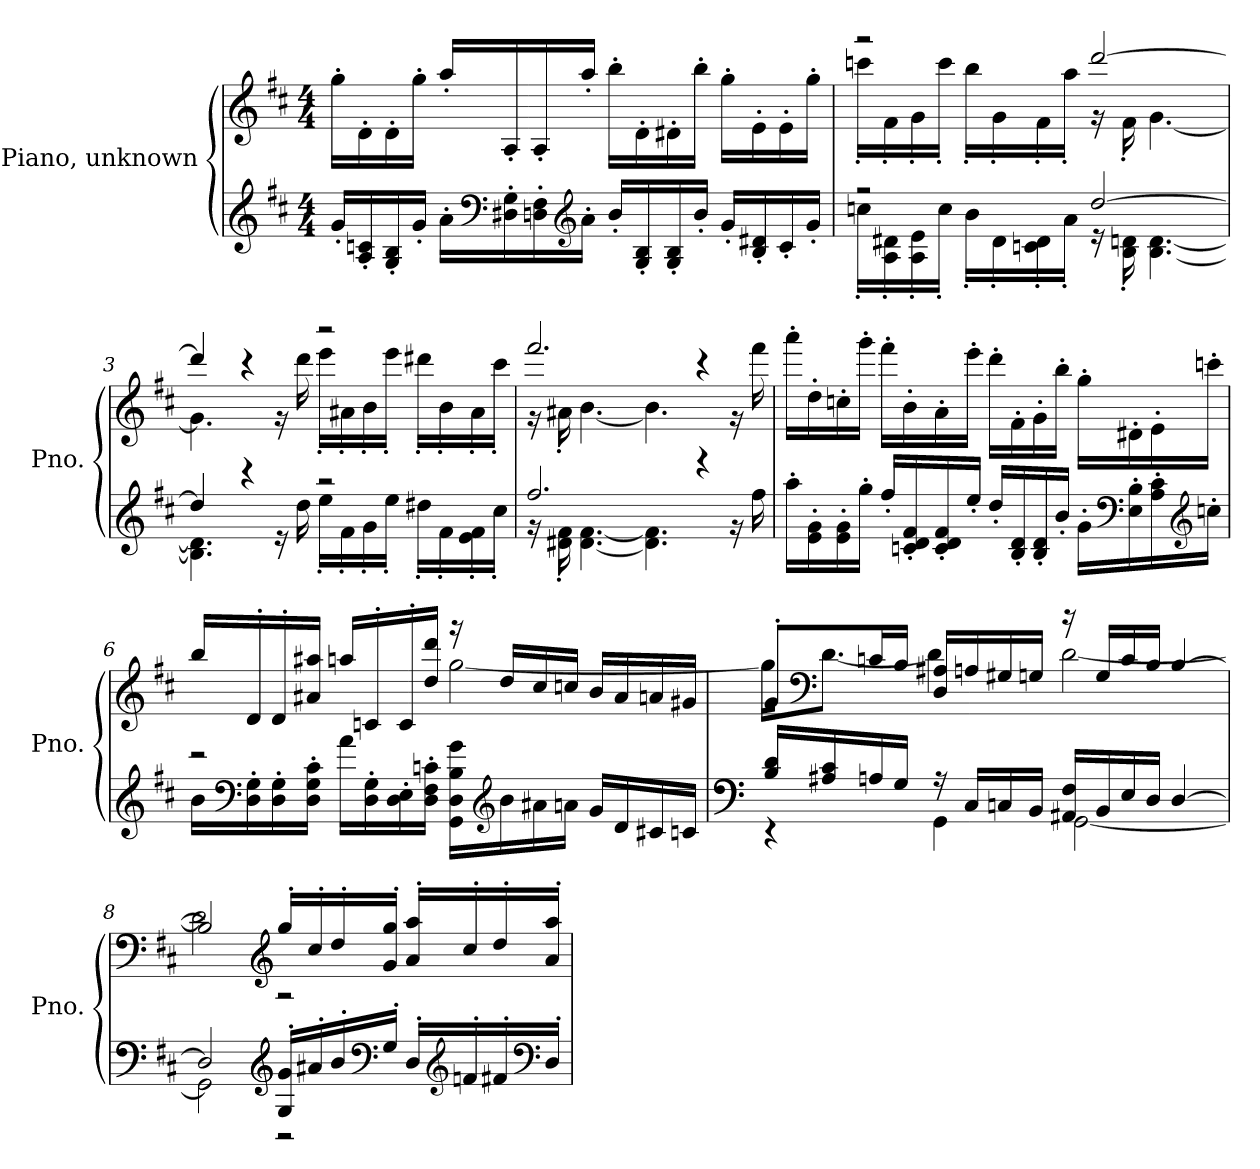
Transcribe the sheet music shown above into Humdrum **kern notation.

**kern	**kern
*part1	*part1
*staff2	*staff1
*I"Piano, unknown	*
*I'Pno.	*
*clefG2	*clefG2
*k[f#c#]	*k[f#c#]
*M4/4	*M4/4
*MM120	*MM120
=1	=1
16g'/LL	16gg'\LL
16A/' 16cn/'	16d'\
16G/' 16B/'	16d'\
16g'/JJ	16gg'\JJ
16a'\LL	16aa'/LL
*clefF4	*
16D#X\' 16G\'	16A'/
16Dn\' 16F#\'	16A'/
*clefG2	*
16a'\JJ	16aa'/JJ
16b'/LL	16bb'\LL
16G/' 16B/'	16d'\
16G/' 16B/'	16d#X'\
16b'/JJ	16bb'\JJ
16g'/LL	16gg'\LL
16B/' 16d#X/'	16e'\
16c'/	16e'\
16g'/JJ	16gg'\JJ
=2	=2
*^	*^
2r	16ccn'\LL	2r	16cccn'\LL
.	16A\' 16d#X\'	.	16f#'\
.	16A\' 16e\'	.	16g'\
.	16cc'\JJ	.	16ccc'\JJ
.	16b'\LL	.	16bb'\LL
.	16d#'\	.	16g'\
.	16cn\' 16d#\'	.	16f#'\
.	16a'\JJ	.	16aa'\JJ
[2dd/	16r	[2ddd/	16r
.	16B\' 16dn\'	.	16f#'\
.	[4.B\ [4.d\	.	[4.g\
!!LO:LB:g=z	!!
=3	=3	=3	=3
4dd/]	4.B\] 4.d\]	4ddd/]	4.g\]
4r	.	4r	.
.	16r	.	16r
.	16dd\	.	16ddd\
2r	16ee'\LL	2r	16eee'\LL
.	16f#'\	.	16a#X'\
.	16g'\	.	16b'\
.	16ee'\JJ	.	16eee'\JJ
.	16dd#X'\LL	.	16ddd#X'\LL
.	16f#'\	.	16b'\
.	16e\' 16f#\'	.	16a#'\
.	16cc#'\JJ	.	16ccc#'\JJ
=4	=4	=4	=4
2.ff#/	16r	2.fff#/	16r
.	16d#X\' 16f#\'	.	16a#X'\
.	[4.d#\ [4.f#\	.	[4.b\
.	4.d#\] 4.f#\]	.	4.b\]
4r	.	4r	.
.	16r	.	16r
.	16ff#\	.	16fff#\
*v	*v	*	*
*	*v	*v
!!LO:LB:g=z
=5	=5
16aa'\LL	16aaa'\LL
16e\' 16g\'	16dd'\
16e\' 16g\'	16ccn'\
16gg'\JJ	16ggg'\JJ
16ff#'/LL	16fff#'\LL
16cn/' 16d/' 16f#/'	16b'\
16c/' 16d/' 16f#/'	16a'\
16ee'/JJ	16eee'\JJ
16dd'/LL	16ddd'\LL
16B/' 16d/'	16f#'\
16B/' 16d/'	16g'\
16b'/JJ	16bb'\JJ
16g'\LL	16gg'\LL
*clefF4	*
16E\' 16B\'	16d#X'\
16A\' 16c\'	16e'\
*clefG2	*
16ccn'\JJ	16cccn'\JJ
!!LO:LB:g=z
=6	=6
*	*^
16b\LL	16bb/LL	2r
*clefF4	*	*
16D\' 16G\'	16d'/	.
16D\' 16G\'	16d'/	.
16D\' 16G\' 16c#\'JJ	16a#X/ 16aa#X/JJ	.
16a\LL	16aan/LL	.
16D\' 16G\'	16cn'/	.
16D\' 16E\'	16c'/	.
16D\' 16F#\' 16cn\'JJ	16dd/ 16ddd/JJ	.
16GG\ 16D\ 16B\ 16g\LL	16r	[2gg\
*clefG2	*	*
16b\	16dd/LL	.
16a#X\	16cc#/	.
16an\JJ	16ccn/JJ	.
16g/LL	16b/LL	.
16d/	16a#/	.
16c#X/	16an/	.
16cn/JJ	16g#X/JJ	.
!!LO:LB:g=z	!!
=7	=7	=7
*clefF4	*	*
*^	*	*
16B/ 16d/LL	4r	8g'/L	16gg\KL]
*	*	*clefF4	*
16A#X/ 16c#/	.	.	[8.d\J
16An/	.	16cn/L	.
16G/JJ	.	16B/JJ	.
16r	4GG\	16D/ 16A#X/LL	4d\]
16C#/LL	.	16An/	.
16Cn/	.	16G#X/	.
16BB/JJ	.	16Gn/JJ	.
16AA#X/ 16F#/LL	[2GG\	16r	[2d\
16BB/	.	16G/LL	.
16E/	.	16c/	.
16D/JJ	.	16B/JJ	.
[4D/	.	[4B/	.
=8	=8	=8	=8
2D/]	2GG\]	2B/]	2d\]
*clefG2	*	*clefG2	*
16G/' 16g/'LL	2r	16gg'/LL	2r
16a#X'/	.	16cc#'/	.
16b'/	.	16dd'/	.
*clefF4	*	*	*
16G'/JJ	.	16g/' 16gg/'JJ	.
16D'/LL	.	16a/' 16aa/'LL	.
*clefG2	*	*	*
16fn'/	.	16cc#'/	.
16f#X'/	.	16dd'/	.
*clefF4	*	*	*
16D'/JJ	.	16a/' 16aa/'JJ	.
*v	*v	*	*
*	*v	*v
=	=
*-	*-
